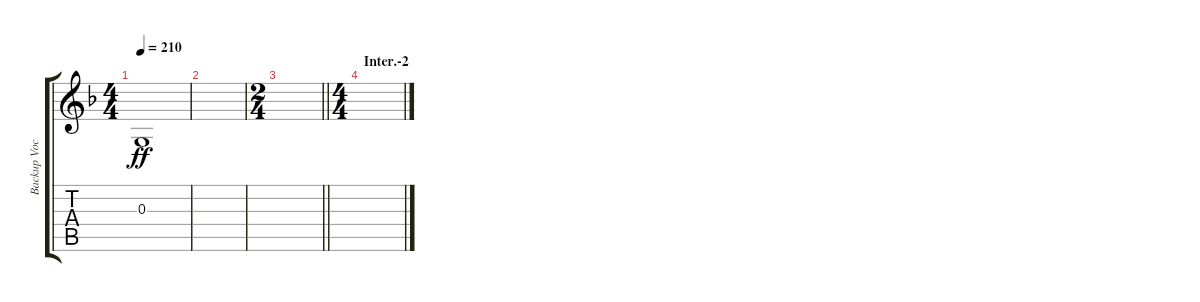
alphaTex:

\track ("Backup Vocals" "Backup Voc") {instrument altosax}
\staff {score tabs}
\tuning (E4 B3 G3 D3 A2 E2) {hide}
\ts (4 4)
\tempo 210
\clef g2
\ks f
0.3{t}.1{dy ff} |
|
\ts (2 4)
\barLineRight lightlight
|
\ts (4 4)
\section ("" "Inter.-2")
